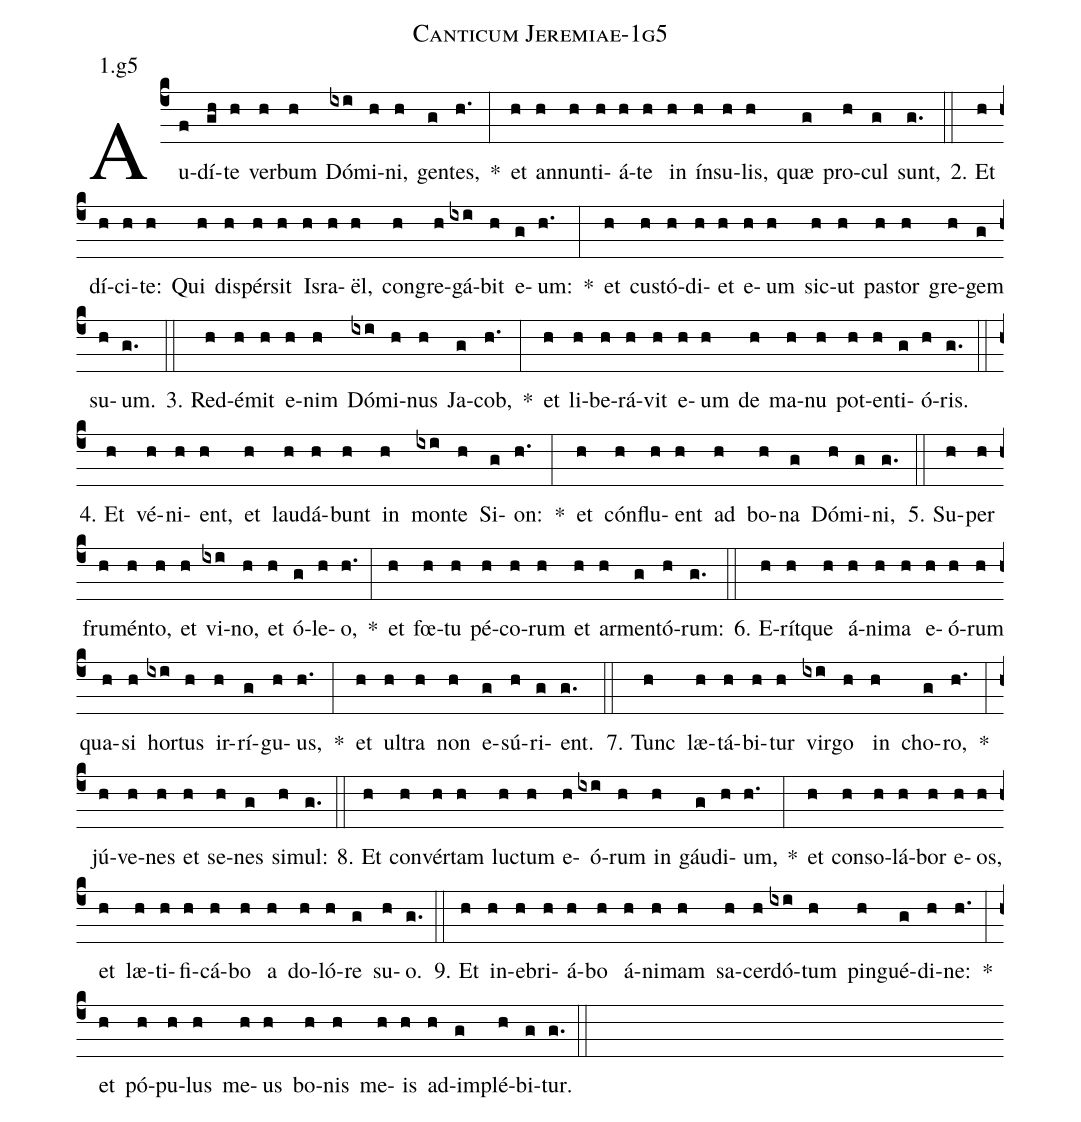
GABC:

name: Canticum Jeremiae-1g5;
annotation: 1.g5;
%%
(c4)Au(f)dí(gh)te(h) ver(h)bum(h) Dó(ixi)mi(h)ni,(h) gen(g)tes,(h.) *(:) et(h) an(h)nun(h)ti(h)á(h)te(h) in(h) ín(h)su(h)lis,(h) quæ(g) pro(h)cul(g) sunt,(g.) (::)
2. Et(h) dí(h)ci(h)te:(h) Qui(h) di(h)spér(h)sit(h) Is(h)ra(h)ël,(h) con(h)gre(h)gá(ixi)bit(h) e(g)um:(h.) *(:) et(h) cus(h)tó(h)di(h)et(h) e(h)um(h) sic(h)ut(h) pas(h)tor(h) gre(h)gem(g) su(h)um.(g.) (::)
3. Red(h)é(h)mit(h) e(h)nim(h) Dó(ixi)mi(h)nus(h) Ja(g)cob,(h.) *(:) et(h) li(h)be(h)rá(h)vit(h) e(h)um(h) de(h) ma(h)nu(h) pot(h)en(h)ti(g)ó(h)ris.(g.) (::)
4. Et(h) vé(h)ni(h)ent,(h) et(h) lau(h)dá(h)bunt(h) in(h) mon(ixi)te(h) Si(g)on:(h.) *(:) et(h) cón(h)flu(h)ent(h) ad(h) bo(h)na(g) Dó(h)mi(g)ni,(g.) (::)
5. Su(h)per(h) fru(h)mén(h)to,(h) et(h) vi(ixi)no,(h) et(h) ó(g)le(h)o,(h.) *(:) et(h) fœ(h)tu(h) pé(h)co(h)rum(h) et(h) ar(h)men(g)tó(h)rum:(g.) (::)
6. E(h)rít(h)que(h) á(h)ni(h)ma(h) e(h)ó(h)rum(h) qua(h)si(h) hor(ixi)tus(h) ir(h)rí(g)gu(h)us,(h.) *(:) et(h) ul(h)tra(h) non(h) e(g)sú(h)ri(g)ent.(g.) (::)
7. Tunc(h) læ(h)tá(h)bi(h)tur(h) vir(ixi)go(h) in(h) cho(g)ro,(h.) *(:) jú(h)ve(h)nes(h) et(h) se(h)nes(g) si(h)mul:(g.) (::)
8. Et(h) con(h)vér(h)tam(h) luc(h)tum(h) e(h)ó(ixi)rum(h) in(h) gáu(g)di(h)um,(h.) *(:) et(h) con(h)so(h)lá(h)bor(h) e(h)os,(h) et(h) læ(h)ti(h)fi(h)cá(h)bo(h) a(h) do(h)ló(h)re(g) su(h)o.(g.) (::)
9. Et(h) in(h)e(h)bri(h)á(h)bo(h) á(h)ni(h)mam(h) sa(h)cer(h)dó(ixi)tum(h) pin(h)gué(g)di(h)ne:(h.) *(:) et(h) pó(h)pu(h)lus(h) me(h)us(h) bo(h)nis(h) me(h)is(h) ad(h)im(g)plé(h)bi(g)tur.(g.) (::)
